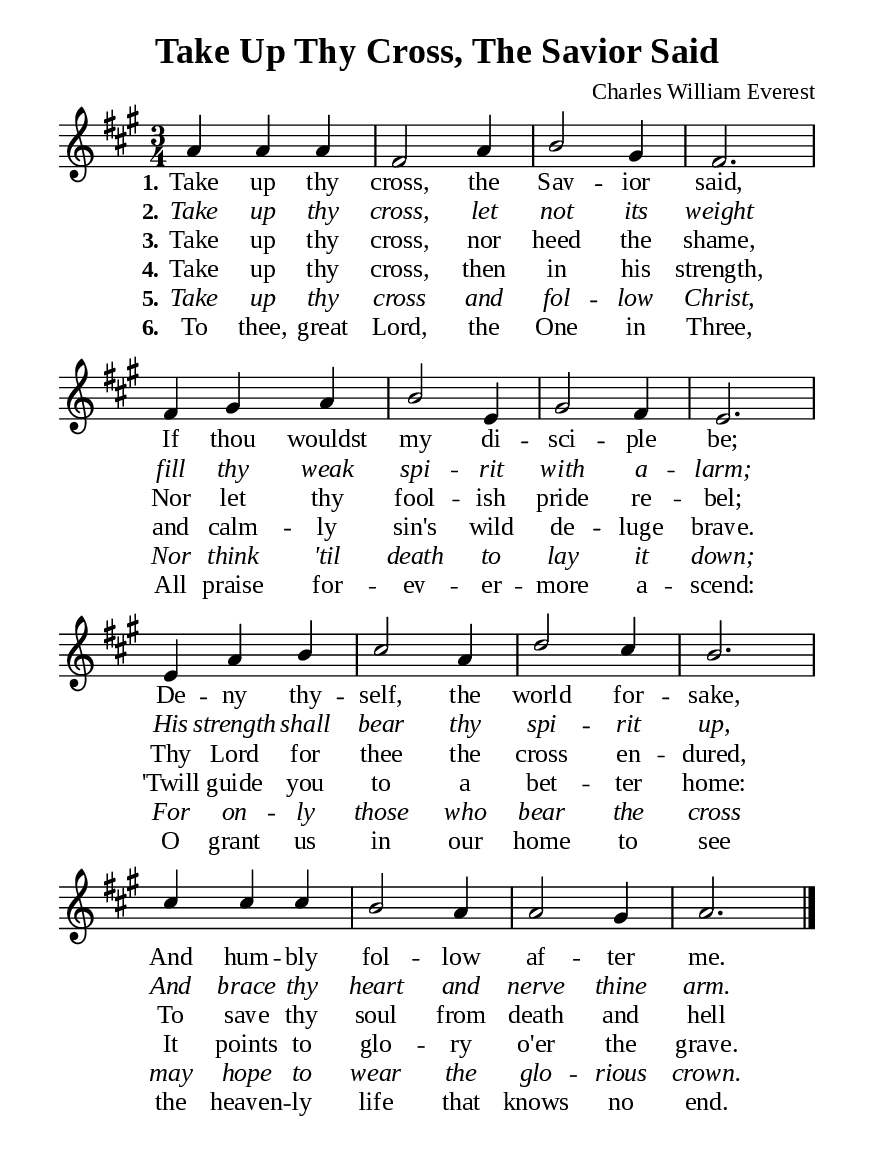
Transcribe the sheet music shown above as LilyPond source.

\version "2.18.2"

\header {
  title = "Take Up Thy Cross, The Savior Said"
  composer = "Charles William Everest"
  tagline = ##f
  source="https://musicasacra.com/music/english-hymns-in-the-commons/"
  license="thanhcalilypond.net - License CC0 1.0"
}

global= {
  \key a \major
  \time 3/4
  \override Score.BarNumber.break-visibility = ##(#f #f #f)
  \override Lyrics.LyricSpace.minimum-distance = #3.0
}

\paper {
  #(set-paper-size "a5")
  top-margin = 10\mm
  bottom-marign = 10\mm
  left-margin = 10\mm
  right-margin = 10\mm
  indent = #0
  #(define fonts
	 (make-pango-font-tree "Liberation Serif"
	 		       "Liberation Serif"
			       "Liberation Serif"
			       (/ 20 20)))
  system-system-spacing = #'((basic-distance . 2) (padding . 2))
}

printItalic = \with {
  \override LyricText.font-shape = #'italic
}

% Verse music
musicVerseSoprano = \relative c'' {
  %{	01	%} a4 a a |
  %{	02	%} fis2 a4 |
  %{	03	%} b2 gis4 |
  %{	04	%} fis2. |
  %{	05	%} fis4 gis a |
  %{	06	%} b2 e,4 |
  %{	07	%} gis2 fis4 |
  %{	08	%} e2. |
  %{	09	%} e4 a b |
  %{	10	%} cis2 a4 |
  %{	11	%} d2 cis4 |
  %{	12	%} b2. |
  %{	13	%} cis4 cis cis |
  %{	14	%} b2 a4 |
  %{	15	%} a2 gis4 |
  %{	16	%} a2. \bar "|."
}

% Verse lyrics
verseOne = \lyricmode {
  \set stanza = #"1."
  Take up thy cross, the Sav -- ior said,
  If thou wouldst my di -- sci -- ple be;
  De -- ny thy -- self, the world for -- sake,
  And hum -- bly fol -- low af -- ter me.
}

verseTwo = \lyricmode {
  \set stanza = #"2."
  Take up thy cross, let not its weight
  fill thy weak spi -- rit with a -- larm;
  His strength shall bear thy spi -- rit up,
  And brace thy heart and nerve thine arm.
}

verseThree = \lyricmode {
  \set stanza = #"3."
  Take up thy cross, nor heed the shame,
  Nor let thy fool -- ish pride re -- bel;
  Thy Lord for thee the cross en -- dured,
  To save thy soul from death and hell
}

verseFour = \lyricmode {
  \set stanza = #"4."
  Take up thy cross, then in his strength,
  and calm -- ly sin's wild de -- luge brave.
  'Twill guide you to a bet -- ter home:
  It points to glo -- ry o'er the grave.
}

verseFive = \lyricmode {
  \set stanza = #"5."
  Take up thy cross and fol -- low Christ,
  Nor think 'til death to lay it down;
  For on -- ly those who bear the cross
  may hope to wear the glo -- rious crown.
}

verseSix = \lyricmode {
  \set stanza = #"6."
  To thee, great Lord, the One in Three,
  All praise for -- ev -- er -- more a -- scend:
  O grant us in our home
  to see the heaven -- ly life that knows no end.
}

% Layout
\score {
    \new ChoirStaff <<
      \new Staff <<
        \clef "treble"
        \new Voice = "sopranos" { \global \stemUp \slurUp \musicVerseSoprano }
      >>
      \new Lyrics \lyricsto sopranos \verseOne
      \new Lyrics \printItalic \lyricsto sopranos \verseTwo
      \new Lyrics \lyricsto sopranos \verseThree
      \new Lyrics \lyricsto sopranos \verseFour
      \new Lyrics \printItalic \lyricsto sopranos \verseFive
      \new Lyrics \lyricsto sopranos \verseSix
    >>
}
